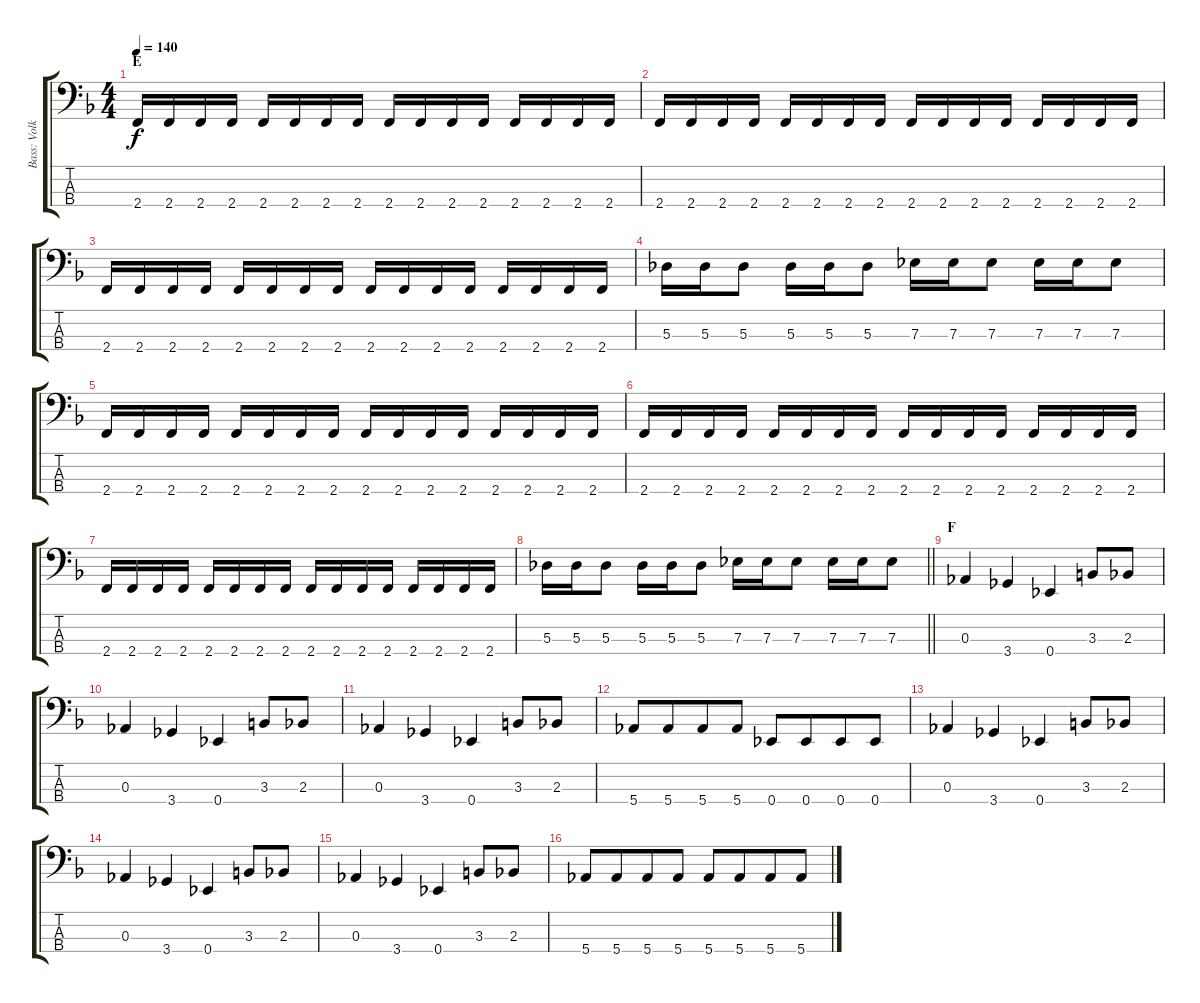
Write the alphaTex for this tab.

\track ("Bass: Volker" "Bass: Volk") {instrument electricbassfinger}
\staff {score tabs}
\tuning (Gb2 Db2 Ab1 Eb1) {hide}
\ts (4 4)
\section ("" "E")
\tempo 140
\clef f4
\ks f
2.4.16{dy f} 2.4.16 2.4.16 2.4.16 2.4.16 2.4.16 2.4.16 2.4.16 2.4.16 2.4.16 2.4.16 2.4.16 2.4.16 2.4.16 2.4.16 2.4.16 |
2.4.16 2.4.16 2.4.16 2.4.16 2.4.16 2.4.16 2.4.16 2.4.16 2.4.16 2.4.16 2.4.16 2.4.16 2.4.16 2.4.16 2.4.16 2.4.16 |
2.4.16 2.4.16 2.4.16 2.4.16 2.4.16 2.4.16 2.4.16 2.4.16 2.4.16 2.4.16 2.4.16 2.4.16 2.4.16 2.4.16 2.4.16 2.4.16 |
5.3.16 5.3.16 5.3.8 5.3.16 5.3.16 5.3.8 7.3.16 7.3.16 7.3.8 7.3.16 7.3.16 7.3.8 |
2.4.16 2.4.16 2.4.16 2.4.16 2.4.16 2.4.16 2.4.16 2.4.16 2.4.16 2.4.16 2.4.16 2.4.16 2.4.16 2.4.16 2.4.16 2.4.16 |
2.4.16 2.4.16 2.4.16 2.4.16 2.4.16 2.4.16 2.4.16 2.4.16 2.4.16 2.4.16 2.4.16 2.4.16 2.4.16 2.4.16 2.4.16 2.4.16 |
2.4.16 2.4.16 2.4.16 2.4.16 2.4.16 2.4.16 2.4.16 2.4.16 2.4.16 2.4.16 2.4.16 2.4.16 2.4.16 2.4.16 2.4.16 2.4.16 |
\barLineRight lightlight
5.3.16 5.3.16 5.3.8 5.3.16 5.3.16 5.3.8 7.3.16 7.3.16 7.3.8 7.3.16 7.3.16 7.3.8 |
\section ("" "F")
0.3.4 3.4.4 0.4.4 3.3.8 2.3.8 |
0.3.4 3.4.4 0.4.4 3.3.8 2.3.8 |
0.3.4 3.4.4 0.4.4 3.3.8 2.3.8 |
5.4.8 5.4.8{beam merge} 5.4.8 5.4.8 0.4.8 0.4.8{beam merge} 0.4.8 0.4.8 |
0.3.4 3.4.4 0.4.4 3.3.8 2.3.8 |
0.3.4 3.4.4 0.4.4 3.3.8 2.3.8 |
0.3.4 3.4.4 0.4.4 3.3.8 2.3.8 |
5.4.8 5.4.8{beam merge} 5.4.8 5.4.8 5.4.8 5.4.8{beam merge} 5.4.8 5.4.8
